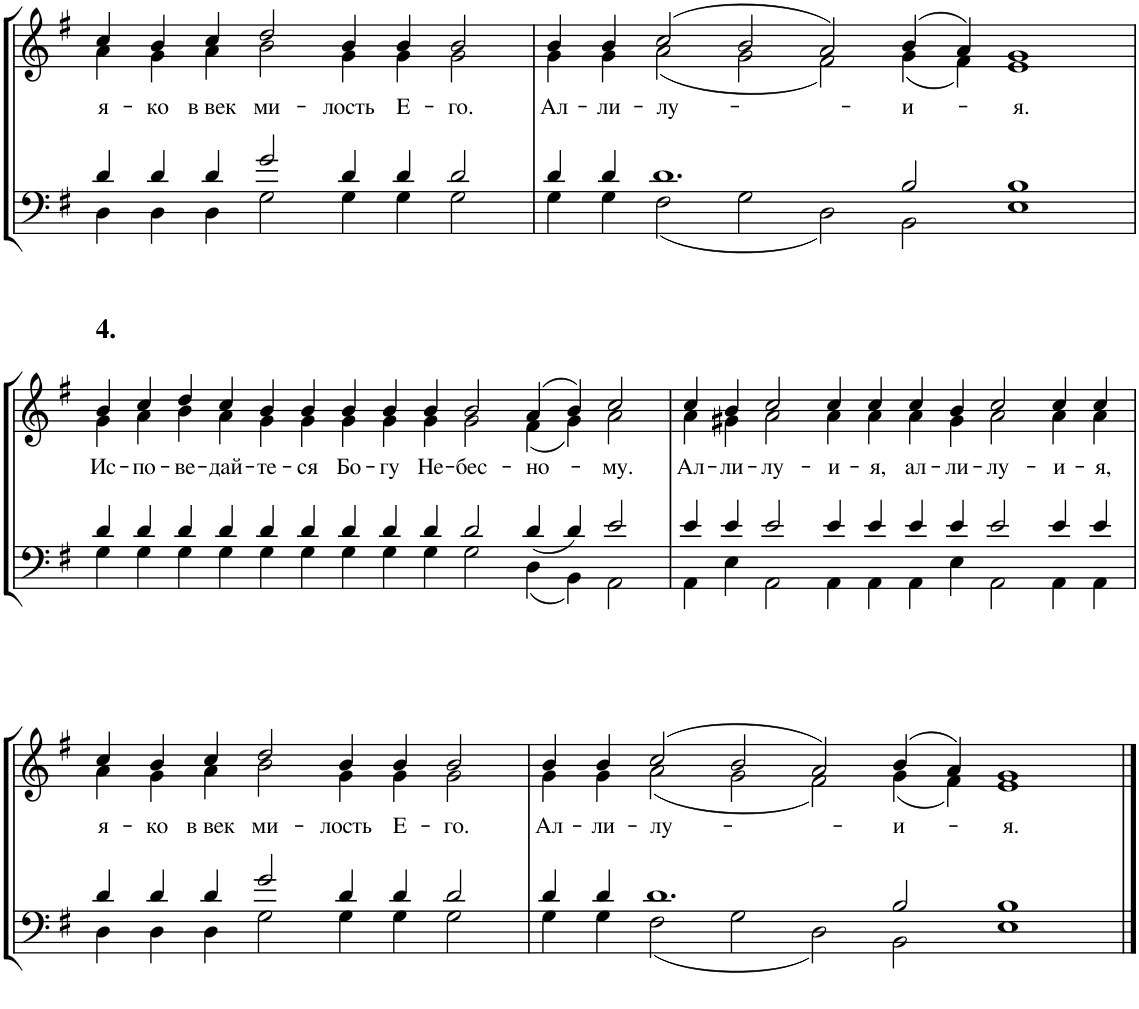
**kern	**kern	**text
*part1	*part1	*part1
*staff2	*staff1	*staff1
*I"Piano	*	*
*I'Pno.	*	*
!!LO:PB:g=z
*clefF4	*clefG2	*
*k[f#]	*k[f#]	*
*M63/4	*M63/4	*
=9	=9	=9
*^	*^	*
*	*^	*	*	*
!	!	!	!	!	!LO:LY:b
000ryy	4d/	4D\	4cc/	4a\	я-
!	!	!	!	!	!LO:LY:b
.	4d/	4D\	4b/	4g\	-ко
!	!	!	!	!	!LO:LY:b
.	4d/	4D\	4cc/	4a\	в век
!	!	!	!	!	!LO:LY:b
.	2g/	2G\	2dd/	2b\	ми-
!	!	!	!	!	!LO:LY:b
.	4d/	4G\	4b/	4g\	-лость
!	!	!	!	!	!LO:LY:b
.	4d/	4G\	4b/	4g\	Е-
!	!	!	!	!	!LO:LY:b
.	2d/	2G\	2b/	2g\	-го.
.	1ryy	1ryy	000ryy	000ryy	.
.	1ryy	1ryy	.	.	.
.	1ryy	1ryy	.	.	.
.	1ryy	1ryy	.	.	.
.	1ryy	1ryy	.	.	.
.	1ryy	1ryy	.	.	.
4%31ryy	.	.	.	.	.
.	2%15ryy	2%15ryy	.	.	.
.	.	.	00ryy	00ryy	.
.	.	.	1.ryy	1.ryy	.
=10	=10	=10	=10	=10	=10
!	!	!	!	!	!LO:LY:b
000ryy	4d/	4G\	4b/	4g\	Ал-
!	!	!	!	!	!LO:LY:b
.	4d/	4G\	4b/	4g\	-ли-
!	!	!	!	!	!LO:LY:b
.	1.d	2F#\	(2cc/	(2a\	-лу-
.	.	2G\	2b/	2g\	.
.	.	2D\	2a/)	2f#\)	.
!	!	!	!	!	!LO:LY:b
.	2B/	2BB\	(4b/	(4g\	-и-
.	.	.	4a/)	4f#\)	.
!	!	!	!	!	!LO:LY:b
.	1B	1E	1g	1e	-я.
.	1ryy	1ryy	000ryy	000ryy	.
.	1ryy	1ryy	.	.	.
.	1ryy	1ryy	.	.	.
.	1ryy	1ryy	.	.	.
.	1ryy	1ryy	.	.	.
4%31ryy	.	.	.	.	.
.	1ryy	1ryy	.	.	.
.	1ryy	1ryy	.	.	.
.	1ryy	1ryy	.	.	.
.	1ryy	1ryy	00ryy	00ryy	.
.	1ryy	1ryy	.	.	.
.	1ryy	1ryy	.	.	.
.	1ryy	1ryy	.	.	.
.	4ryy	4ryy	4ryy	4ryy	.
!!LO:LB:g=z	!!
=11	=11	=11	=11	=11	=11
!	!	!	!LO:TX:a:B:t=4.	!	!
!	!	!	!	!	!LO:LY:b
000ryy	4d/	4G\	4b/	4g\	Ис-
!	!	!	!	!	!LO:LY:b
.	4d/	4G\	4cc/	4a\	-по-
!	!	!	!	!	!LO:LY:b
.	4d/	4G\	4dd/	4b\	-ве-
!	!	!	!	!	!LO:LY:b
.	4d/	4G\	4cc/	4a\	-дай-
!	!	!	!	!	!LO:LY:b
.	4d/	4G\	4b/	4g\	-те-
!	!	!	!	!	!LO:LY:b
.	4d/	4G\	4b/	4g\	-ся
!	!	!	!	!	!LO:LY:b
.	4d/	4G\	4b/	4g\	Бо-
!	!	!	!	!	!LO:LY:b
.	4d/	4G\	4b/	4g\	-гу
!	!	!	!	!	!LO:LY:b
.	4d/	4G\	4b/	4g\	Не-
!	!	!	!	!	!LO:LY:b
.	2d/	2G\	2b/	2g\	-бес-
!	!	!	!	!	!LO:LY:b
.	4d/	4D\	(4a/	(4f#\	-но-
.	4d/	4BB\	4b/)	4g\)	.
!	!	!	!	!	!LO:LY:b
.	2e/	2AA\	2cc/	2a\	-му.
.	000.ryy	000.ryy	000.ryy	000.ryy	.
4%31ryy	.	.	.	.	.
=12	=12	=12	=12	=12	=12
!	!	!	!	!	!LO:LY:b
000ryy	4e/	4AA\	4cc/	4a\	Ал-
!	!	!	!	!	!LO:LY:b
.	4e/	4E\	4b/	4g#X\	-ли-
!	!	!	!	!	!LO:LY:b
.	2e/	2AA\	2cc/	2a\	-лу-
!	!	!	!	!	!LO:LY:b
.	4e/	4AA\	4cc/	4a\	-и-
!	!	!	!	!	!LO:LY:b
.	4e/	4AA\	4cc/	4a\	-я,
!	!	!	!	!	!LO:LY:b
.	4e/	4AA\	4cc/	4a\	ал-
!	!	!	!	!	!LO:LY:b
.	4e/	4E\	4b/	4g#\	-ли-
!	!	!	!	!	!LO:LY:b
.	2e/	2AA\	2cc/	2a\	-лу-
!	!	!	!	!	!LO:LY:b
.	4e/	4AA\	4cc/	4a\	-и-
!	!	!	!	!	!LO:LY:b
.	4e/	4AA\	4cc/	4a\	-я,
.	1ryy	1ryy	000ryy	000ryy	.
.	1ryy	1ryy	.	.	.
.	1ryy	1ryy	.	.	.
.	1ryy	1ryy	.	.	.
.	1ryy	1ryy	.	.	.
4%31ryy	1ryy	1ryy	.	.	.
.	1ryy	1ryy	.	.	.
.	1ryy	1ryy	.	.	.
.	1ryy	1ryy	00ryy	00ryy	.
.	4%15ryy	4%15ryy	.	.	.
.	.	.	2.ryy	2.ryy	.
!!LO:LB:g=z	!!
=13	=13	=13	=13	=13	=13
!	!	!	!	!	!LO:LY:b
000ryy	4d/	4D\	4cc/	4a\	я-
!	!	!	!	!	!LO:LY:b
.	4d/	4D\	4b/	4g\	-ко
!	!	!	!	!	!LO:LY:b
.	4d/	4D\	4cc/	4a\	в век
!	!	!	!	!	!LO:LY:b
.	2g/	2G\	2dd/	2b\	ми-
!	!	!	!	!	!LO:LY:b
.	4d/	4G\	4b/	4g\	-лость
!	!	!	!	!	!LO:LY:b
.	4d/	4G\	4b/	4g\	Е-
!	!	!	!	!	!LO:LY:b
.	2d/	2G\	2b/	2g\	-го.
.	1ryy	1ryy	000ryy	000ryy	.
.	1ryy	1ryy	.	.	.
.	1ryy	1ryy	.	.	.
.	1ryy	1ryy	.	.	.
.	1ryy	1ryy	.	.	.
.	1ryy	1ryy	.	.	.
4%31ryy	.	.	.	.	.
.	2%15ryy	2%15ryy	.	.	.
.	.	.	00ryy	00ryy	.
.	.	.	1.ryy	1.ryy	.
=14	=14	=14	=14	=14	=14
!	!	!	!	!	!LO:LY:b
000ryy	4d/	4G\	4b/	4g\	Ал-
!	!	!	!	!	!LO:LY:b
.	4d/	4G\	4b/	4g\	-ли-
!	!	!	!	!	!LO:LY:b
.	1.d	2F#\	(2cc/	(2a\	-лу-
.	.	2G\	2b/	2g\	.
.	.	2D\	2a/)	2f#\)	.
!	!	!	!	!	!LO:LY:b
.	2B/	2BB\	(4b/	(4g\	-и-
.	.	.	4a/)	4f#\)	.
!	!	!	!	!	!LO:LY:b
.	1B	1E	1g	1e	-я.
.	1ryy	1ryy	000ryy	000ryy	.
.	1ryy	1ryy	.	.	.
.	1ryy	1ryy	.	.	.
.	1ryy	1ryy	.	.	.
.	1ryy	1ryy	.	.	.
4%31ryy	.	.	.	.	.
.	1ryy	1ryy	.	.	.
.	1ryy	1ryy	.	.	.
.	1ryy	1ryy	.	.	.
.	1ryy	1ryy	00ryy	00ryy	.
.	1ryy	1ryy	.	.	.
.	1ryy	1ryy	.	.	.
.	1ryy	1ryy	.	.	.
.	4ryy	4ryy	4ryy	4ryy	.
*v	*v	*v	*	*	*
*	*v	*v	*
==	==	==
*-	*-	*-
